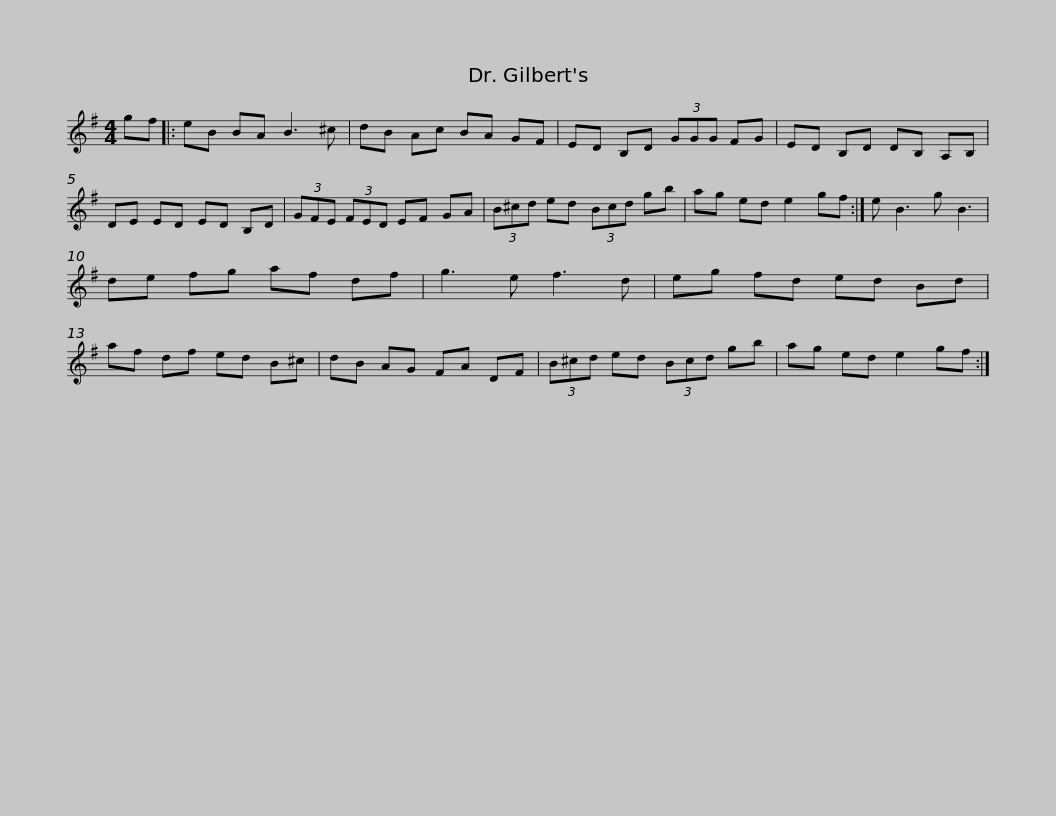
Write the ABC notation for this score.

X:1
L:1/8
M:4/4
I:linebreak $
K:Emin
V:1 treble
V:1
 gf |: eB BA B3 ^c | dB Ac BA GF | ED B,D (3GGG FG | ED B,D DB, A,B, | %5
 DE ED ED B,D |$ (3GFE (3FED EF GA | (3B^cd ed (3Bcd gb | ag ed e2 gf :| e B3 g B3 | %10
 de fg af df |$ g3 e f3 d | eg fd ed Bd | af df ed B^c | dB AG FA DF | %15
 (3B^cd ed (3Bcd gb |$ ag ed e2 gf :| %17
